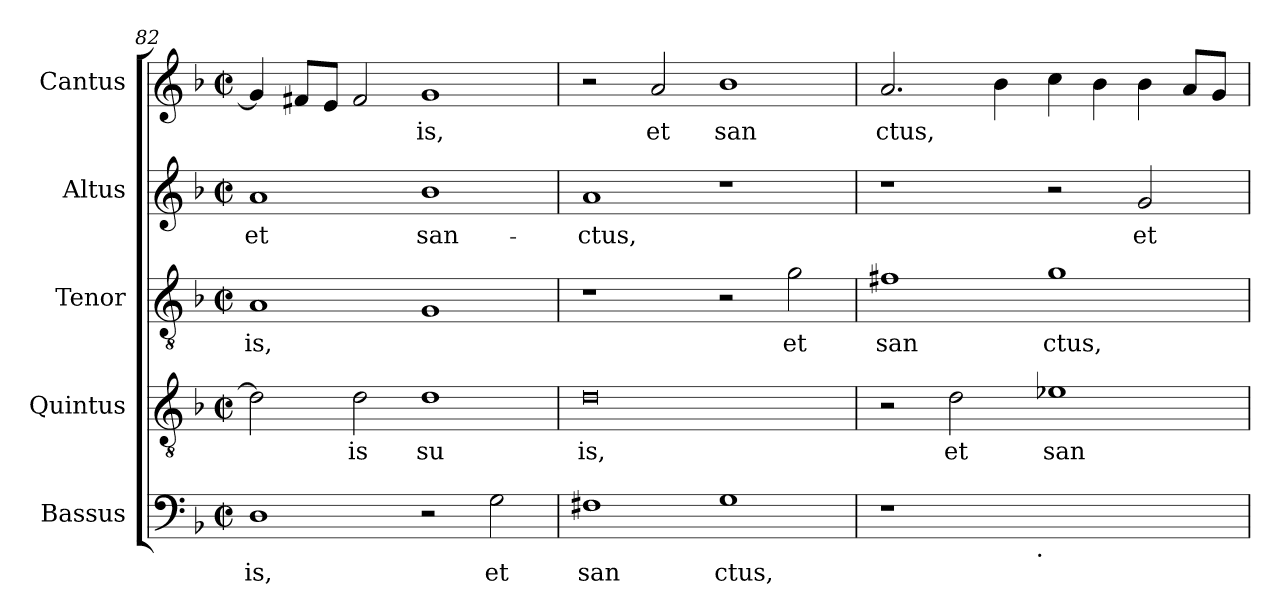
**kern	**text	**kern	**text	**kern	**text	**kern	**text	**kern	**text
*part5	*part5	*part4	*part4	*part3	*part3	*part2	*part2	*part1	*part1
*staff5	*staff5	*staff4	*staff4	*staff3	*staff3	*staff2	*staff2	*staff1	*staff1
*I"Bassus	*	*I"Quintus	*	*I"Tenor	*	*I"Altus	*	*I"Cantus	*
*clefF4	*	*clefGv2	*	*clefGv2	*	*clefG2	*	*clefG2	*
*k[b-]	*	*k[b-]	*	*k[b-]	*	*k[b-]	*	*k[b-]	*
*F:	*	*F:	*	*F:	*	*F:	*	*F:	*
*M2/2	*	*M2/2	*	*M2/2	*	*M2/2	*	*M2/2	*
*met(c|)	*	*met(c|)	*	*met(c|)	*	*met(c|)	*	*met(c|)	*
=82	=82	=82	=82	=82	=82	=82	=82	=82	=82
!	!LO:LY:b:cj	!	!LO:LY:b:cj	!	!LO:LY:b:cj	!	!LO:LY:b:cj	!	!LO:LY:b:cj
1D	is,	2d\]	.	1A	is,	1a	et	4g/]	.
!	!	!	!	!	!	!	!	!	!LO:LY:b:cj
.	.	.	.	.	.	.	.	8f#/L	.
!	!	!	!	!	!	!	!	!	!LO:LY:b:cj
.	.	.	.	.	.	.	.	8e/J	.
!	!	!	!LO:LY:b:cj	!	!	!	!	!	!LO:LY:b:cj
.	.	2d\	is	.	.	.	.	2f#/	.
!	!	!	!LO:LY:b:cj	!	!LO:LY:b:cj	!	!LO:LY:b:cj	!	!LO:LY:b:cj
2r	.	1d	su	1G	.	1b-	san-	1g	is,
!	!LO:LY:b:cj	!	!	!	!	!	!	!	!
2G\	et	.	.	.	.	.	.	.	.
=83	=83	=83	=83	=83	=83	=83	=83	=83	=83
!	!LO:LY:b:cj	!	!LO:LY:b:cj	!	!	!	!LO:LY:b:cj	!	!
1F#X	san	0d	is,	1r	.	1a	-ctus,	2r	.
!	!	!	!	!	!	!	!	!	!LO:LY:b:cj
.	.	.	.	.	.	.	.	2a/	et
!	!LO:LY:b:cj	!	!	!	!	!	!	!	!LO:LY:b:cj
1G	ctus,	.	.	2r	.	1r	.	1b-	san
!	!	!	!	!	!LO:LY:b:cj	!	!	!	!
.	.	.	.	2g\	et	.	.	.	.
=84	=84	=84	=84	=84	=84	=84	=84	=84	=84
!	!	!	!	!	!LO:LY:b:cj	!	!	!	!LO:LY:b:cj
*^	*	*	*	*	*	*	*	*	*
1r	2ryy	.	2r	.	1f#X	san	1r	.	2.a/	ctus,
!	!	!	!	!LO:LY:b:cj	!	!	!	!	!	!
.	4...ryy	.	2d\	et	.	.	.	.	.	.
!	!	!	!	!	!	!	!	!	!	!LO:LY:b:cj
.	.	.	.	.	.	.	.	.	4b-\	.
!	!LO:TX:b:t=.	!	!	!	!	!	!	!	!	!
.	1ryy	.	.	.	.	.	.	.	.	.
!	!	!	!	!LO:LY:b:cj	!	!LO:LY:b:cj	!	!	!	!LO:LY:b:cj
1ryy	.	.	1e-X	san	1g	ctus,	2r	.	4cc\	.
!	!	!	!	!	!	!	!	!	!	!LO:LY:b:cj
.	.	.	.	.	.	.	.	.	4b-\	.
!	!	!	!	!	!	!	!	!LO:LY:b:cj	!	!LO:LY:b:cj
.	.	.	.	.	.	.	2g/	et	4b-\	.
!	!	!	!	!	!	!	!	!	!	!LO:LY:b:cj
.	.	.	.	.	.	.	.	.	8a/L	.
!	!	!	!	!	!	!	!	!	!	!LO:LY:b:cj
.	.	.	.	.	.	.	.	.	8g/J	.
.	32ryy	.	.	.	.	.	.	.	.	.
*v	*v	*	*	*	*	*	*	*	*	*
=	=	=	=	=	=	=	=	=	=
*-	*-	*-	*-	*-	*-	*-	*-	*-	*-
